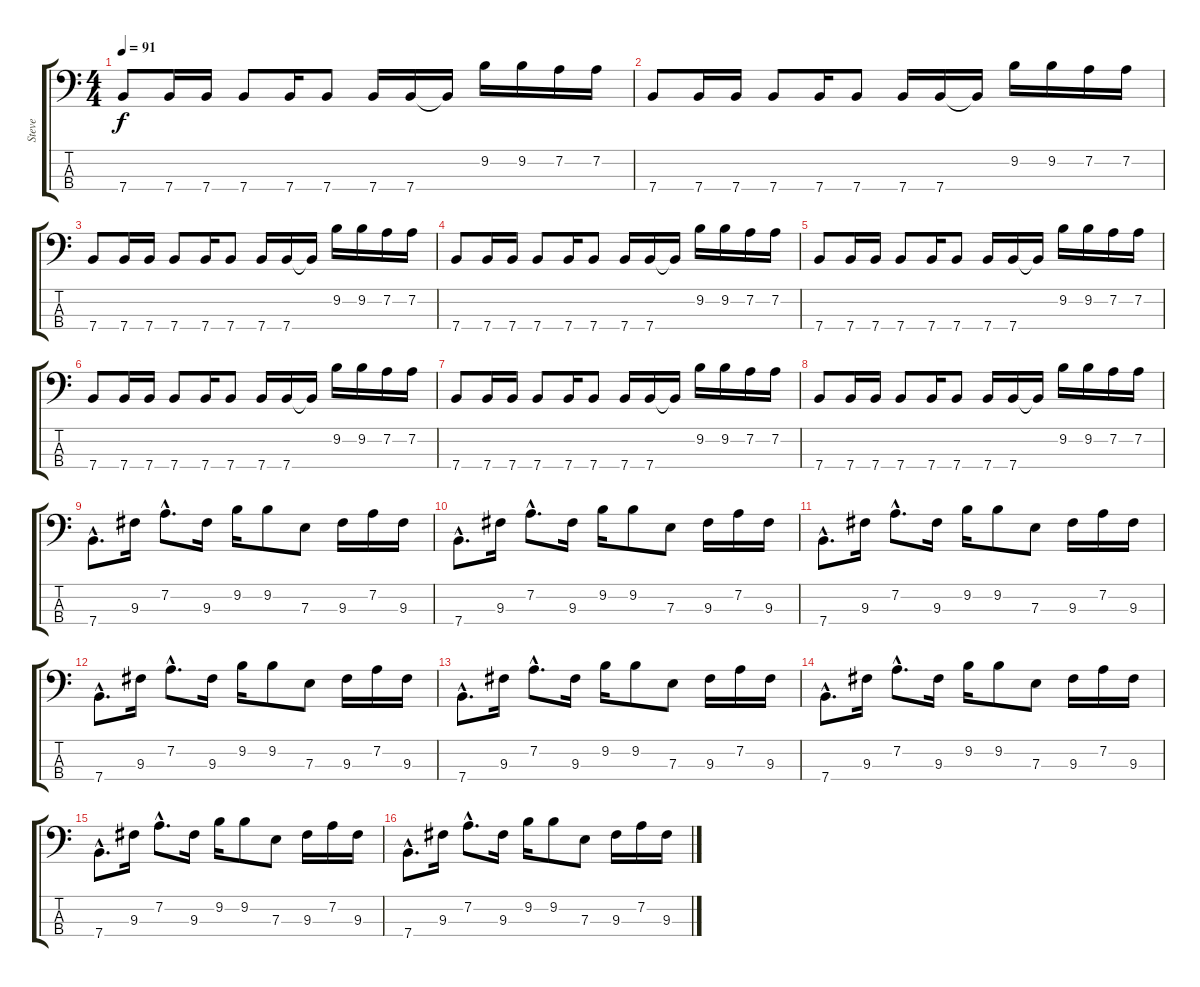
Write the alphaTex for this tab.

\track ("Steve" "Steve") {instrument electricbasspick}
\staff {score tabs}
\tuning (G2 D2 A1 E1) {hide}
\ts (4 4)
\tempo 91
\clef f4
\ks c
7.4.8{dy f} 7.4.16 7.4.16 7.4.8 7.4.16 7.4.8 7.4.16 7.4.16 7.4{t}.16 9.2.16 9.2.16 7.2.16 7.2.16 |
7.4.8 7.4.16 7.4.16 7.4.8 7.4.16 7.4.8 7.4.16 7.4.16 7.4{t}.16 9.2.16 9.2.16 7.2.16 7.2.16 |
7.4.8 7.4.16 7.4.16 7.4.8 7.4.16 7.4.8 7.4.16 7.4.16 7.4{t}.16 9.2.16 9.2.16 7.2.16 7.2.16 |
7.4.8 7.4.16 7.4.16 7.4.8 7.4.16 7.4.8 7.4.16 7.4.16 7.4{t}.16 9.2.16 9.2.16 7.2.16 7.2.16 |
7.4.8 7.4.16 7.4.16 7.4.8 7.4.16 7.4.8 7.4.16 7.4.16 7.4{t}.16 9.2.16 9.2.16 7.2.16 7.2.16 |
7.4.8 7.4.16 7.4.16 7.4.8 7.4.16 7.4.8 7.4.16 7.4.16 7.4{t}.16 9.2.16 9.2.16 7.2.16 7.2.16 |
7.4.8 7.4.16 7.4.16 7.4.8 7.4.16 7.4.8 7.4.16 7.4.16 7.4{t}.16 9.2.16 9.2.16 7.2.16 7.2.16 |
7.4.8 7.4.16 7.4.16 7.4.8 7.4.16 7.4.8 7.4.16 7.4.16 7.4{t}.16 9.2.16 9.2.16 7.2.16 7.2.16 |
7.4{hac}.8{d volume 16} 9.3.16 7.2{hac}.8{d} 9.3.16 9.2.16 9.2.8 7.3.8 9.3.16 7.2.16 9.3.16 |
7.4{hac}.8{d} 9.3.16 7.2{hac}.8{d} 9.3.16 9.2.16 9.2.8 7.3.8 9.3.16 7.2.16 9.3.16 |
7.4{hac}.8{d} 9.3.16 7.2{hac}.8{d} 9.3.16 9.2.16 9.2.8 7.3.8 9.3.16 7.2.16 9.3.16 |
7.4{hac}.8{d} 9.3.16 7.2{hac}.8{d} 9.3.16 9.2.16 9.2.8 7.3.8 9.3.16 7.2.16 9.3.16 |
7.4{hac}.8{d} 9.3.16 7.2{hac}.8{d} 9.3.16 9.2.16 9.2.8 7.3.8 9.3.16 7.2.16 9.3.16 |
7.4{hac}.8{d} 9.3.16 7.2{hac}.8{d} 9.3.16 9.2.16 9.2.8 7.3.8 9.3.16 7.2.16 9.3.16 |
7.4{hac}.8{d} 9.3.16 7.2{hac}.8{d} 9.3.16 9.2.16 9.2.8 7.3.8 9.3.16 7.2.16 9.3.16 |
7.4{hac}.8{d} 9.3.16 7.2{hac}.8{d} 9.3.16 9.2.16 9.2.8 7.3.8 9.3.16 7.2.16 9.3.16
